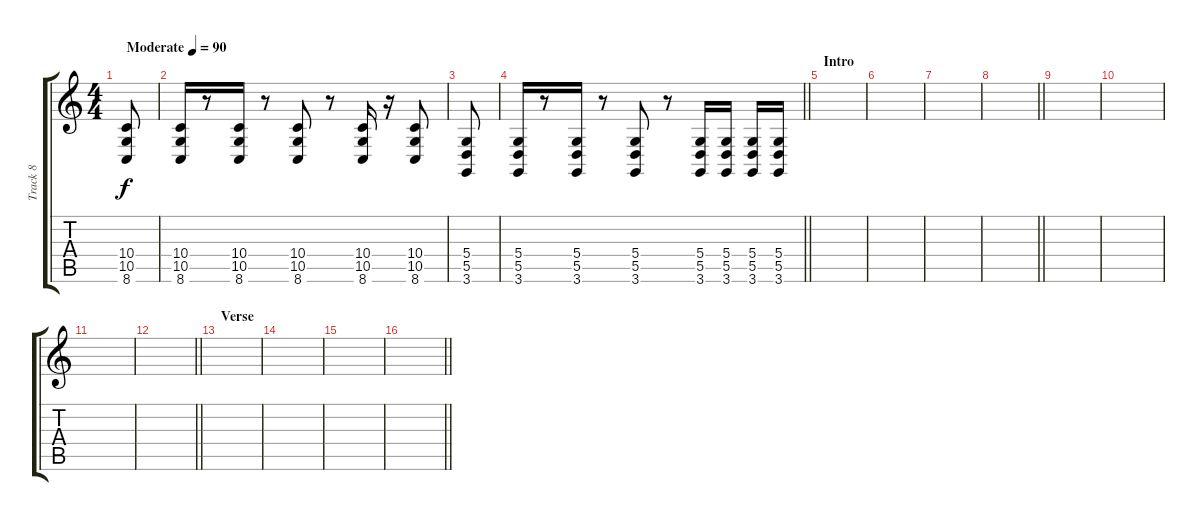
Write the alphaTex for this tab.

\track ("Track 8" "Track 8") {instrument churchorgan}
\staff {score tabs}
\tuning (E4 B3 G3 D3 A2 E2) {hide}
\ts (4 4)
\tempo (90 "Moderate")
\clef g2
\ks c
(10.4 10.5 8.6).8{dy f instrument churchorgan} |
(10.4 10.5 8.6).16 r.8 (10.4 10.5 8.6).16 r.8 (10.4 10.5 8.6).8 r.8 (10.4 10.5 8.6).16 r.16 (10.4 10.5 8.6).8 |
(5.4 5.5 3.6).8 |
\barLineRight lightlight
(5.4 5.5 3.6).16 r.8 (5.4 5.5 3.6).16 r.8 (5.4 5.5 3.6).8 r.8 (5.4 5.5 3.6).16 (5.4 5.5 3.6).16 (5.4 5.5 3.6).16 (5.4 5.5 3.6).16 |
\section ("" "Intro")
|
|
|
\barLineRight lightlight
|
\section ("" "")
|
|
|
\barLineRight lightlight
|
\section ("" "Verse")
|
|
|
\barLineRight lightlight
